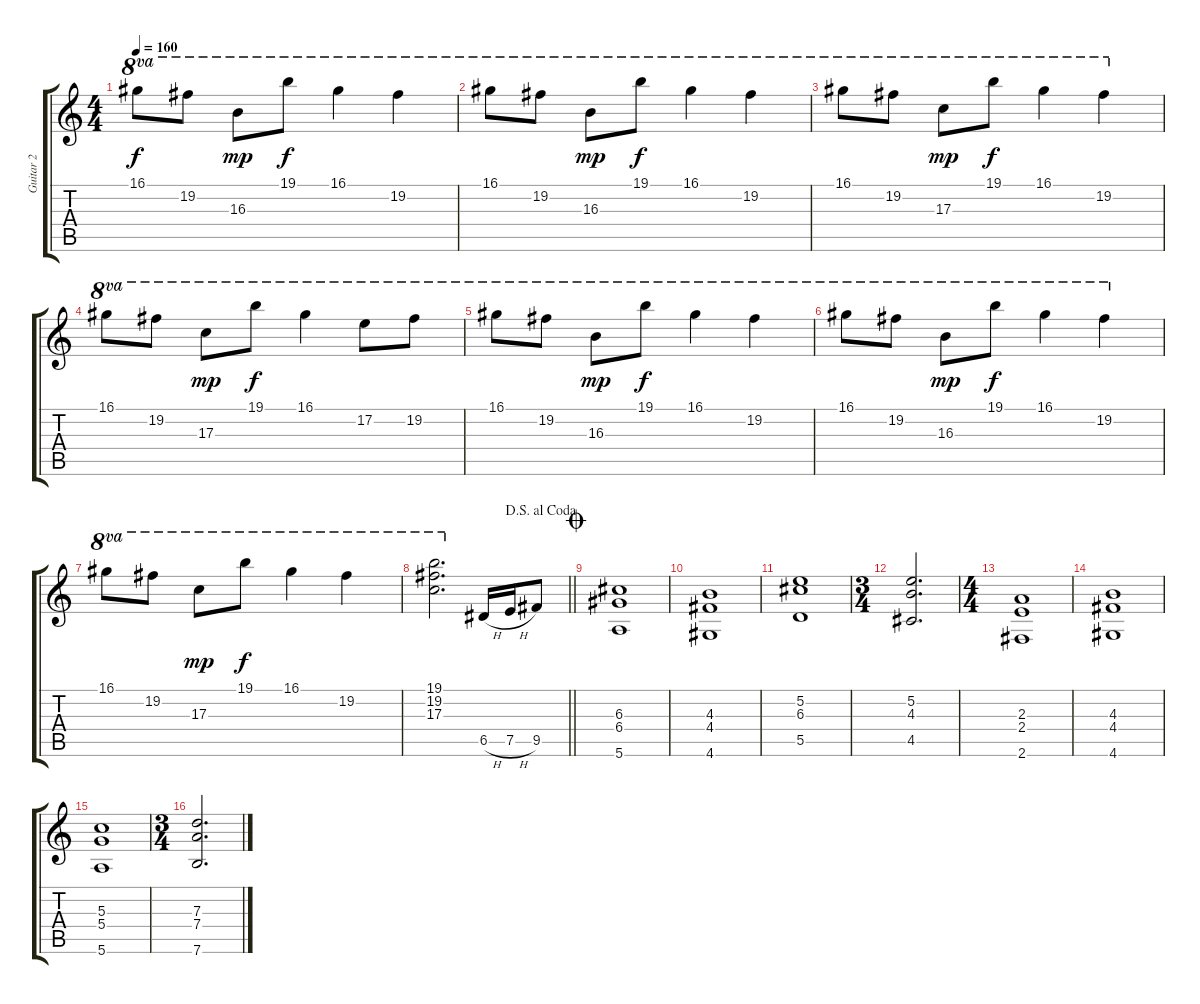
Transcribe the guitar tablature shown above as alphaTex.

\track ("Guitar 2" "Guitar 2") {instrument electricguitarclean}
\staff {score tabs}
\tuning (E4 B3 G3 D3 A2 E2) {hide}
\ts (4 4)
\tempo 160
\clef g2
\ks c
16.1.8{ot 8va dy f} 19.2.8{ot 8va} 16.3.8{ot 8va dy mp} 19.1.8{ot 8va dy f} 16.1.4{ot 8va} 19.2.4{ot 8va} |
16.1.8{ot 8va} 19.2.8{ot 8va} 16.3.8{ot 8va dy mp} 19.1.8{ot 8va dy f} 16.1.4{ot 8va} 19.2.4{ot 8va} |
16.1.8{ot 8va} 19.2.8{ot 8va} 17.3.8{ot 8va dy mp} 19.1.8{ot 8va dy f} 16.1.4{ot 8va} 19.2.4{ot 8va} |
16.1.8{ot 8va} 19.2.8{ot 8va} 17.3.8{ot 8va dy mp} 19.1.8{ot 8va dy f} 16.1.4{ot 8va} 17.2.8{ot 8va} 19.2.8{ot 8va} |
16.1.8{ot 8va} 19.2.8{ot 8va} 16.3.8{ot 8va dy mp} 19.1.8{ot 8va dy f} 16.1.4{ot 8va} 19.2.4{ot 8va} |
16.1.8{ot 8va} 19.2.8{ot 8va} 16.3.8{ot 8va dy mp} 19.1.8{ot 8va dy f} 16.1.4{ot 8va} 19.2.4{ot 8va} |
16.1.8{ot 8va} 19.2.8{ot 8va} 17.3.8{ot 8va dy mp} 19.1.8{ot 8va dy f} 16.1.4{ot 8va} 19.2.4{ot 8va} |
\jump dalsegnoalcoda
\barLineRight lightlight
(19.1 19.2 17.3).2{d ot 8va} 6.5{h}.16{instrument overdrivenguitar} 7.5{h}.16 9.5.8 |
\jump coda
(6.3 6.4 5.6).1 |
(4.3 4.4 4.6).1 |
(5.2 6.3 5.5).1 |
\ts (3 4)
(5.2 4.3 4.5).2{d} |
\ts (4 4)
(2.3 2.4 2.6).1 |
(4.3 4.4 4.6).1 |
(5.3 5.4 5.6).1 |
\ts (3 4)
(7.3 7.4 7.6).2{d}
